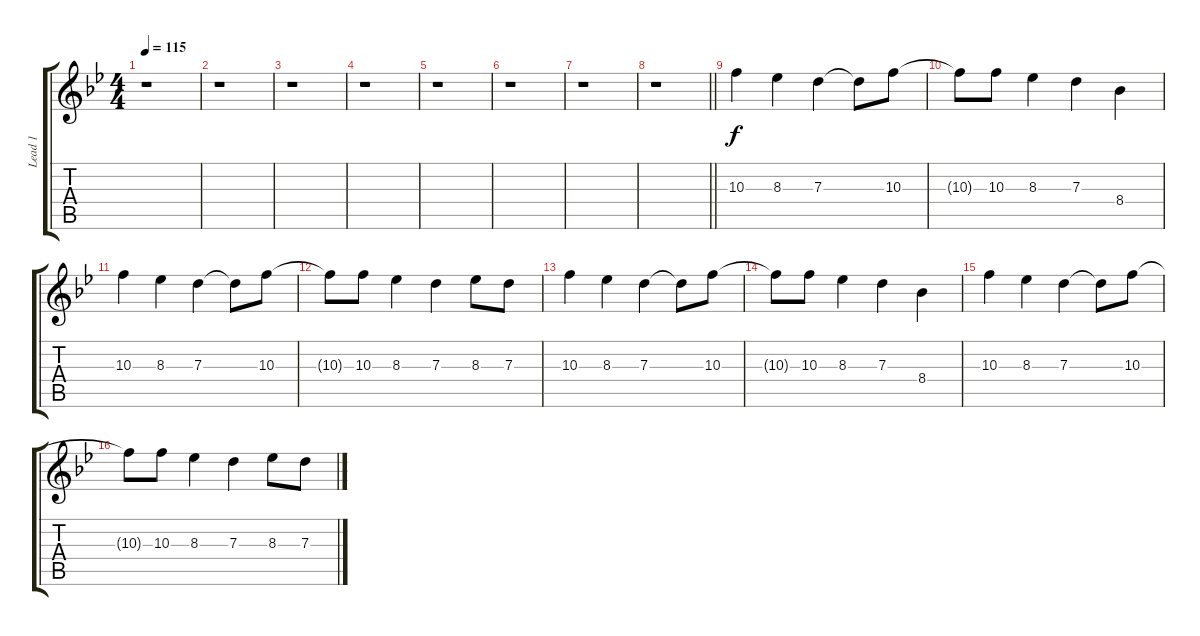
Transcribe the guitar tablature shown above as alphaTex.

\track ("Lead 1" "Lead 1") {instrument distortionguitar}
\staff {score tabs}
\tuning (E4 B3 G3 D3 A2 E2) {hide}
\ts (4 4)
\tempo 115
\clef g2
\ks bb
r.1{dy f} |
r.1 |
r.1 |
r.1 |
r.1 |
r.1 |
r.1 |
\barLineRight lightlight
r.1 |
10.3.4 8.3.4 7.3.4 7.3{t}.8 10.3.8 |
10.3{t}.8 10.3.8 8.3.4 7.3.4 8.4.4 |
10.3.4 8.3.4 7.3.4 7.3{t}.8 10.3.8 |
10.3{t}.8 10.3.8 8.3.4 7.3.4 8.3.8 7.3.8 |
10.3.4 8.3.4 7.3.4 7.3{t}.8 10.3.8 |
10.3{t}.8 10.3.8 8.3.4 7.3.4 8.4.4 |
10.3.4 8.3.4 7.3.4 7.3{t}.8 10.3.8 |
10.3{t}.8 10.3.8 8.3.4 7.3.4 8.3.8 7.3.8
